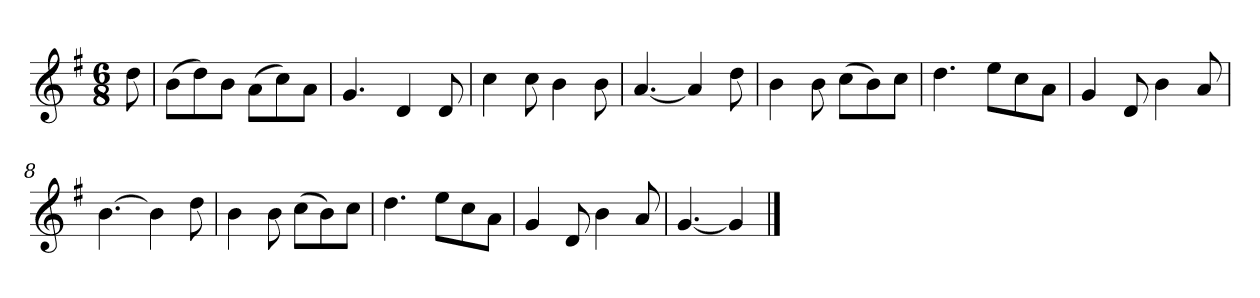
**kern
*part1
*staff1
*k[f#]
*M6/8
*MM120
=
8dd
=1
(8bL
8dd)
8bJ
(8aL
8cc)
8aJ
=2
4.g
4d
8d
=3
4cc
8cc
4b
8b
=4
[4.a
4a]
8dd
=5
4b
8b
(8ccL
8b)
8ccJ
=6
4.dd
8eeL
8cc
8aJ
=7
4g
8d
4b
8a
=8
[4.b
4b]
8dd
=9
4b
8b
(8ccL
8b)
8ccJ
=10
4.dd
8eeL
8cc
8aJ
=11
4g
8d
4b
8a
=12
[4.g
4g]
==
*-
